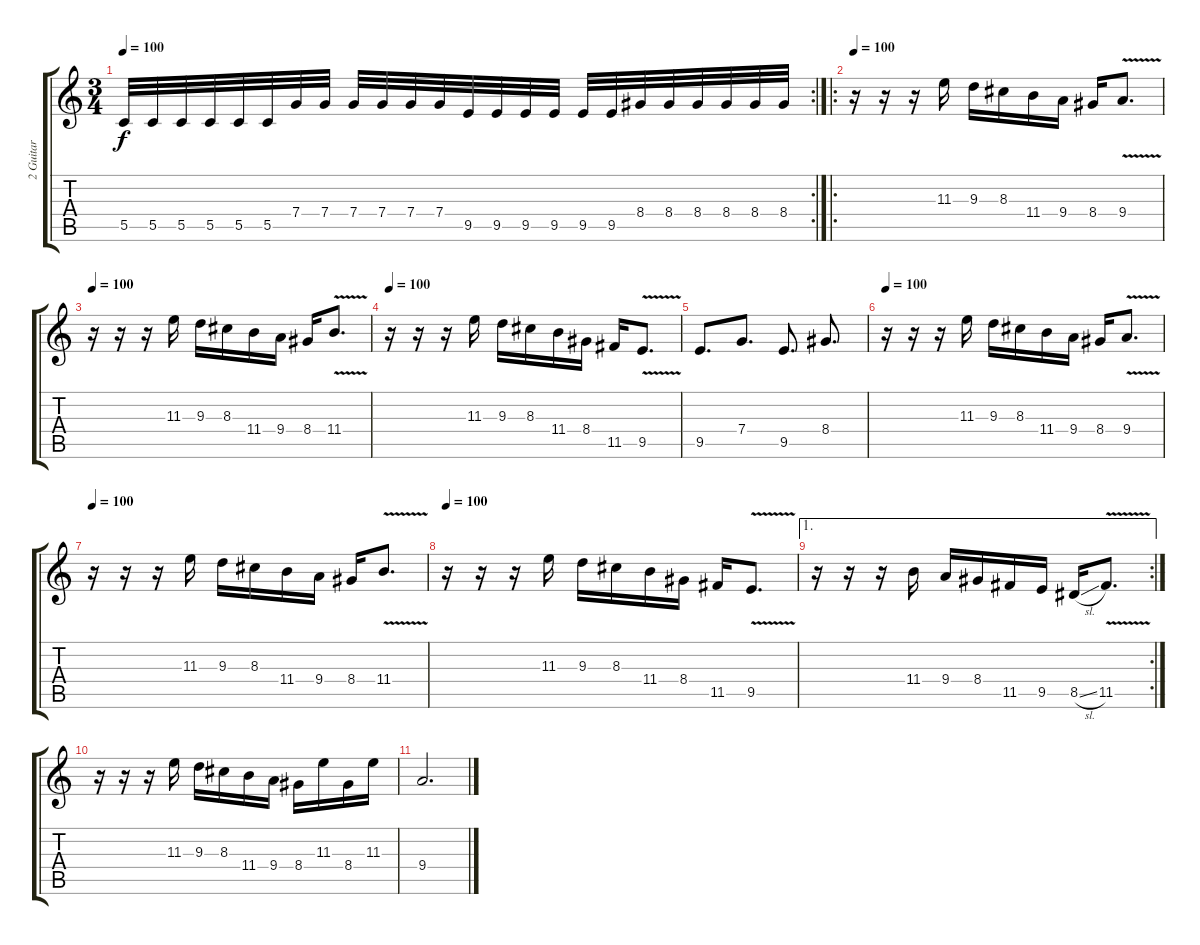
\track ("2 Guitar" "2 Guitar") {instrument distortionguitar}
\staff {score tabs}
\tuning (D4 A3 F3 C3 G2 D2) {hide}
\rc 2
\ts (3 4)
\tempo 100
\clef g2
\ks c
5.5.32{dy f} 5.5.32 5.5.32 5.5.32 5.5.32 5.5.32 7.4.32 7.4.32 7.4.32 7.4.32 7.4.32 7.4.32 9.5.32 9.5.32 9.5.32 9.5.32 9.5.32 9.5.32 8.4.32 8.4.32 8.4.32 8.4.32 8.4.32 8.4.32 |
\ro
\tempo 100
r.16 r.16 r.16 11.3.16 9.3.16 8.3.16 11.4.16 9.4.16 8.4.16 9.4{v}.8{d} |
\tempo 100
r.16 r.16 r.16 11.3.16 9.3.16 8.3.16 11.4.16 9.4.16 8.4.16 11.4{v}.8{d} |
\tempo 100
r.16 r.16 r.16 11.3.16 9.3.16 8.3.16 11.4.16 8.4.16 11.5.16 9.5{v}.8{d} |
9.5.8{d} 7.4.8{d} 9.5.8{d} 8.4.8{d} |
\tempo 100
r.16 r.16 r.16 11.3.16 9.3.16 8.3.16 11.4.16 9.4.16 8.4.16 9.4{v}.8{d} |
\tempo 100
r.16 r.16 r.16 11.3.16 9.3.16 8.3.16 11.4.16 9.4.16 8.4.16 11.4{v}.8{d} |
\tempo 100
r.16 r.16 r.16 11.3.16 9.3.16 8.3.16 11.4.16 8.4.16 11.5.16 9.5{v}.8{d} |
\ae 1
\rc 2
r.16 r.16 r.16 11.4.16 9.4.16 8.4.16 11.5.16 9.5.16 8.5{sl}.16 11.5{v}.8{d} |
r.16 r.16 r.16 11.3.16 9.3.16 8.3.16 11.4.16 9.4.16 8.4.16 11.3.16 8.4.16 11.3.16 |
9.4.2{d}
